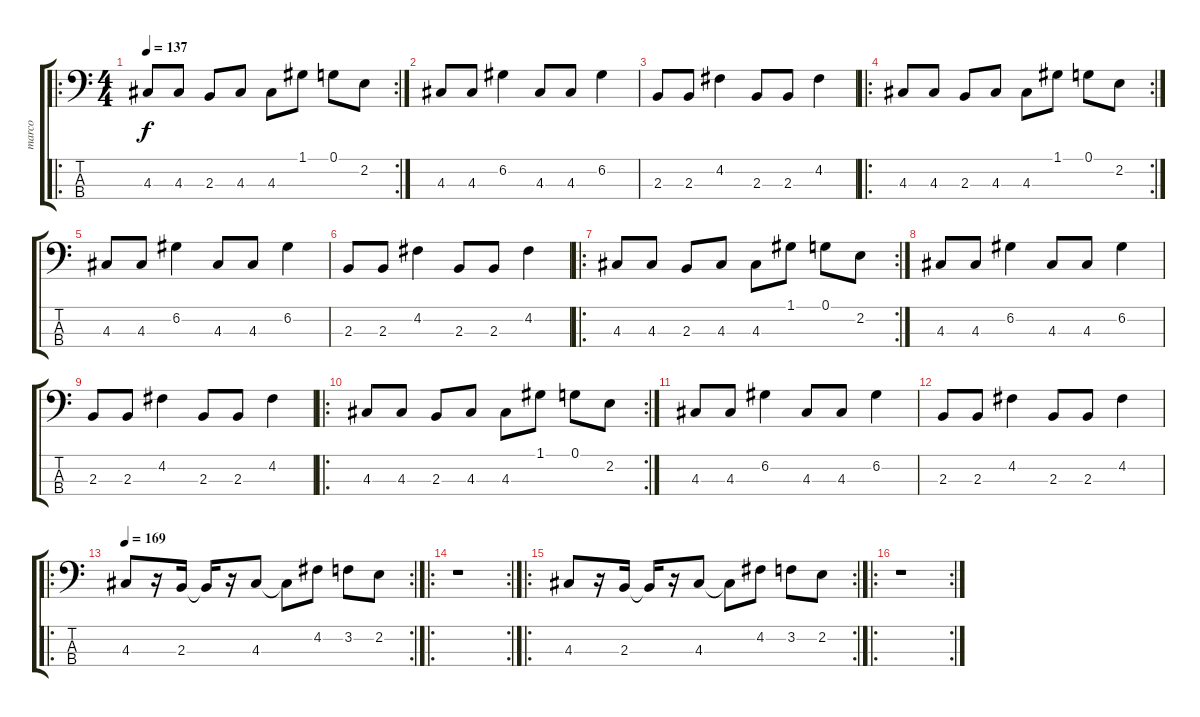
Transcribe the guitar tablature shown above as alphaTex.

\track ("marco" "marco") {instrument electricbasspick}
\staff {score tabs}
\tuning (G2 D2 A1 E1) {hide}
\ro
\rc 2
\ts (4 4)
\tempo 137
\clef f4
\ks c
4.3.8{dy f instrument electricbasspick} 4.3.8 2.3.8 4.3.8 4.3.8 1.1.8 0.1.8 2.2.8 |
4.3.8 4.3.8 6.2.4 4.3.8 4.3.8 6.2.4 |
2.3.8 2.3.8 4.2.4 2.3.8 2.3.8 4.2.4 |
\ro
\rc 2
4.3.8 4.3.8 2.3.8 4.3.8 4.3.8 1.1.8 0.1.8 2.2.8 |
4.3.8 4.3.8 6.2.4 4.3.8 4.3.8 6.2.4 |
2.3.8 2.3.8 4.2.4 2.3.8 2.3.8 4.2.4 |
\ro
\rc 2
4.3.8 4.3.8 2.3.8 4.3.8 4.3.8 1.1.8 0.1.8 2.2.8 |
4.3.8 4.3.8 6.2.4 4.3.8 4.3.8 6.2.4 |
2.3.8 2.3.8 4.2.4 2.3.8 2.3.8 4.2.4 |
\ro
\rc 2
4.3.8 4.3.8 2.3.8 4.3.8 4.3.8 1.1.8 0.1.8 2.2.8 |
4.3.8 4.3.8 6.2.4 4.3.8 4.3.8 6.2.4 |
2.3.8 2.3.8 4.2.4 2.3.8 2.3.8 4.2.4 |
\ro
\rc 2
\tempo 169
4.3.8 r.16 2.3.16 2.3{t}.16 r.16 4.3.8 4.3{t}.8 4.2.8 3.2.8 2.2.8 |
\ro
\rc 2
r.1 |
\ro
\rc 2
4.3.8 r.16 2.3.16 2.3{t}.16 r.16 4.3.8 4.3{t}.8 4.2.8 3.2.8 2.2.8 |
\ro
\rc 2
r.1
